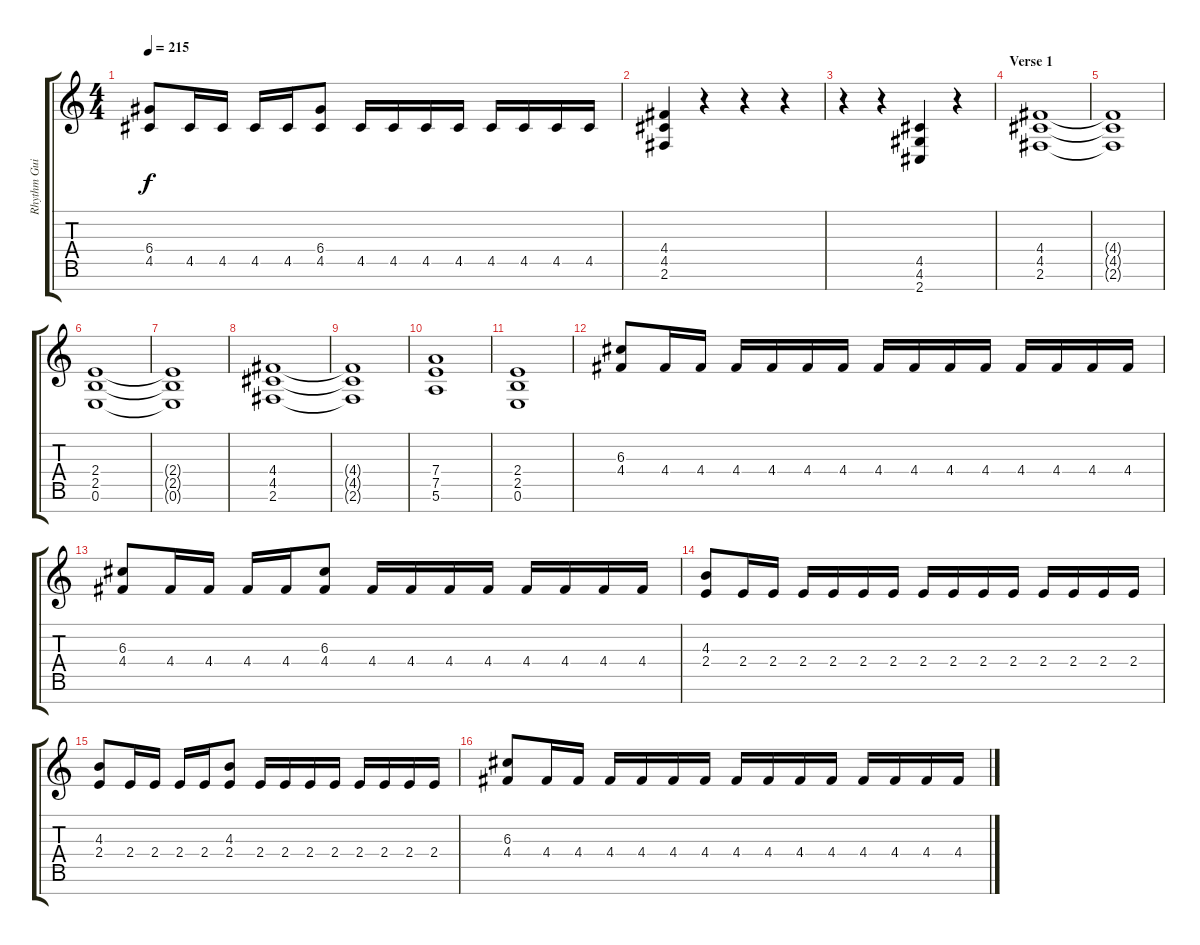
\track ("Rhythm Guitar 2" "Rhythm Gui") {instrument overdrivenguitar}
\staff {score tabs}
\tuning (E4 B3 G3 D3 A2 E2 B1) {hide}
\ts (4 4)
\tempo 215
\clef g2
\ks c
(6.4 4.5).8{dy f} 4.5.16 4.5.16 4.5.16 4.5.16 (6.4 4.5).8 4.5.16 4.5.16 4.5.16 4.5.16 4.5.16 4.5.16 4.5.16 4.5.16 |
(4.4 4.5 2.6).4 r.4 r.4 r.4 |
r.4 r.4 (4.5 4.6 2.7).4 r.4 |
\section ("" "Verse 1")
(4.4 4.5 2.6).1 |
(4.4{t} 4.5{t} 2.6{t}).1 |
(2.4 2.5 0.6).1 |
(2.4{t} 2.5{t} 0.6{t}).1 |
(4.4 4.5 2.6).1 |
(4.4{t} 4.5{t} 2.6{t}).1 |
(7.4 7.5 5.6).1 |
(2.4 2.5 0.6).1 |
(6.3 4.4).8 4.4.16 4.4.16 4.4.16 4.4.16 4.4.16 4.4.16 4.4.16 4.4.16 4.4.16 4.4.16 4.4.16 4.4.16 4.4.16 4.4.16 |
(6.3 4.4).8 4.4.16 4.4.16 4.4.16 4.4.16 (6.3 4.4).8 4.4.16 4.4.16 4.4.16 4.4.16 4.4.16 4.4.16 4.4.16 4.4.16 |
(4.3 2.4).8 2.4.16 2.4.16 2.4.16 2.4.16 2.4.16 2.4.16 2.4.16 2.4.16 2.4.16 2.4.16 2.4.16 2.4.16 2.4.16 2.4.16 |
(4.3 2.4).8 2.4.16 2.4.16 2.4.16 2.4.16 (4.3 2.4).8 2.4.16 2.4.16 2.4.16 2.4.16 2.4.16 2.4.16 2.4.16 2.4.16 |
(6.3 4.4).8 4.4.16 4.4.16 4.4.16 4.4.16 4.4.16 4.4.16 4.4.16 4.4.16 4.4.16 4.4.16 4.4.16 4.4.16 4.4.16 4.4.16
